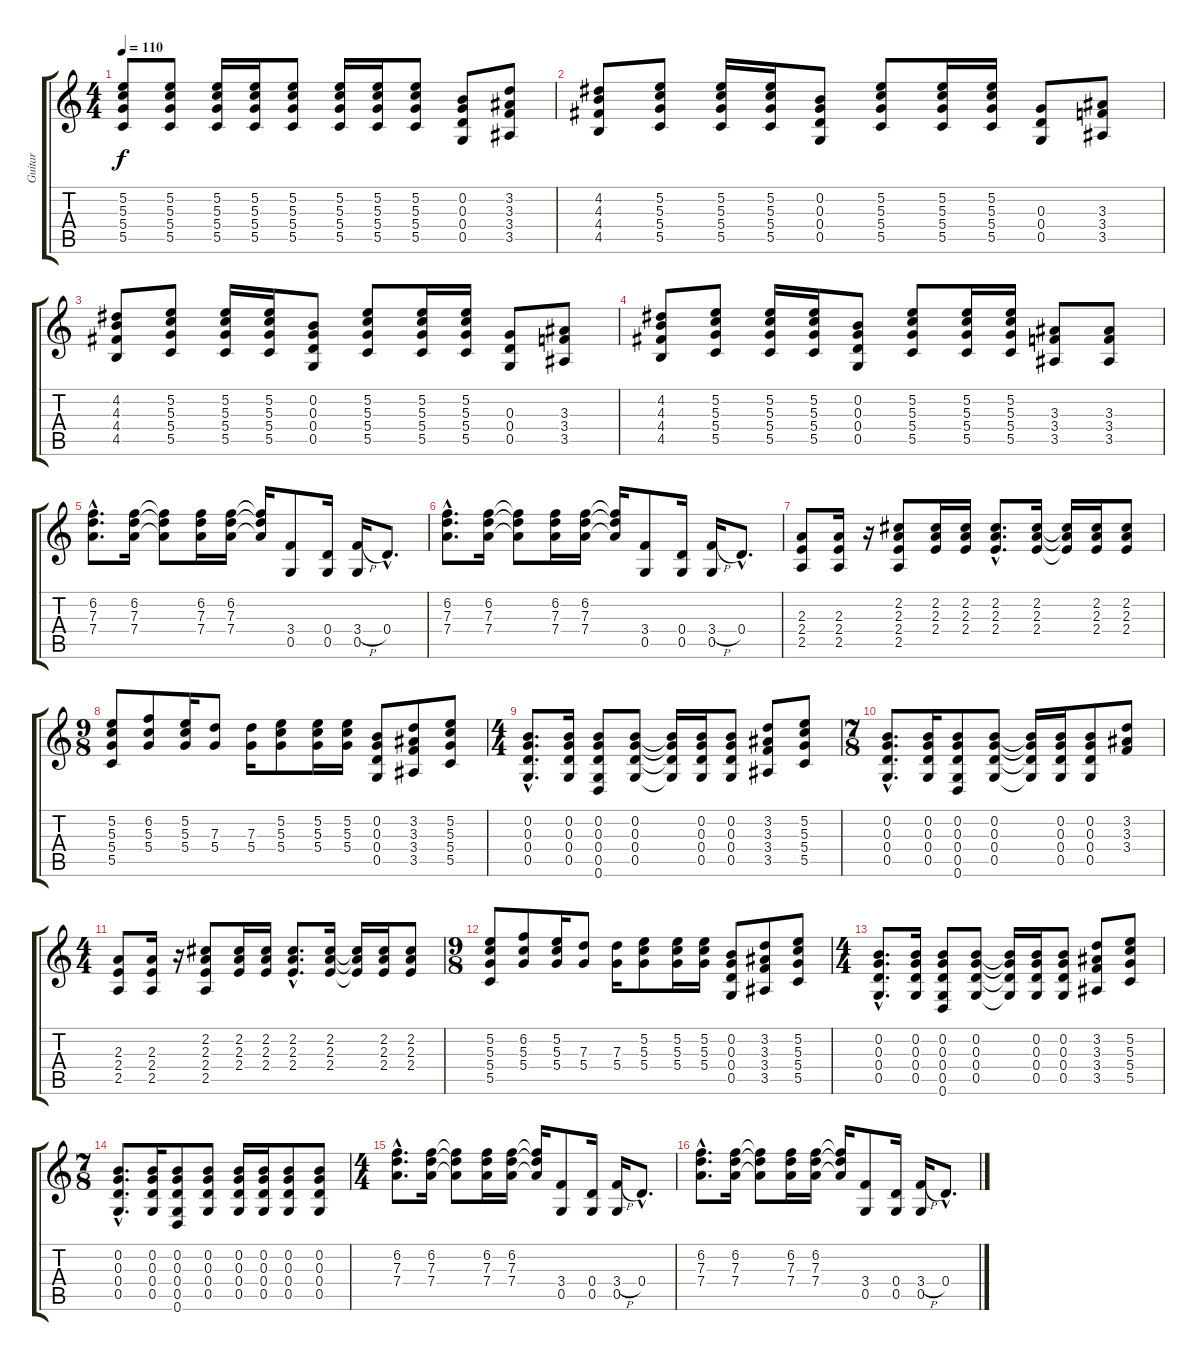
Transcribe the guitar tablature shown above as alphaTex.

\track ("Guitar" "Guitar") {instrument acousticguitarsteel}
\staff {score tabs}
\tuning (D4 B3 G3 D3 G2 D2) {hide}
\ts (4 4)
\tempo 110
\clef g2
\ks c
(5.2 5.3 5.4 5.5).8{dy f} (5.2 5.3 5.4 5.5).8 (5.2 5.3 5.4 5.5).16 (5.2 5.3 5.4 5.5).16 (5.2 5.3 5.4 5.5).8 (5.2 5.3 5.4 5.5).16 (5.2 5.3 5.4 5.5).16 (5.2 5.3 5.4 5.5).8 (0.2 0.3 0.4 0.5).8 (3.2 3.3 3.4 3.5).8 |
(4.2 4.3 4.4 4.5).8 (5.2 5.3 5.4 5.5).8 (5.2 5.3 5.4 5.5).16 (5.2 5.3 5.4 5.5).16 (0.2 0.3 0.4 0.5).8 (5.2 5.3 5.4 5.5).8 (5.2 5.3 5.4 5.5).16 (5.2 5.3 5.4 5.5).16 (0.3 0.4 0.5).8 (3.3 3.4 3.5).8 |
(4.2 4.3 4.4 4.5).8 (5.2 5.3 5.4 5.5).8 (5.2 5.3 5.4 5.5).16 (5.2 5.3 5.4 5.5).16 (0.2 0.3 0.4 0.5).8 (5.2 5.3 5.4 5.5).8 (5.2 5.3 5.4 5.5).16 (5.2 5.3 5.4 5.5).16 (0.3 0.4 0.5).8 (3.3 3.4 3.5).8 |
(4.2 4.3 4.4 4.5).8 (5.2 5.3 5.4 5.5).8 (5.2 5.3 5.4 5.5).16 (5.2 5.3 5.4 5.5).16 (0.2 0.3 0.4 0.5).8 (5.2 5.3 5.4 5.5).8 (5.2 5.3 5.4 5.5).16 (5.2 5.3 5.4 5.5).16 (3.3 3.4 3.5).8 (3.3 3.4 3.5).8 |
(6.2{hac} 7.3{hac} 7.4{hac}).8{d} (6.2 7.3 7.4).16 (6.2{t} 7.3{t} 7.4{t}).8 (6.2 7.3 7.4).16 (6.2 7.3 7.4).16 (6.2{t} 7.3{t} 7.4{t}).16 (3.4 0.5).8 (0.4 0.5).16 (3.4{h} 0.5).16 0.4{hac}.8{d} |
(6.2{hac} 7.3{hac} 7.4{hac}).8{d} (6.2 7.3 7.4).16 (6.2{t} 7.3{t} 7.4{t}).8 (6.2 7.3 7.4).16 (6.2 7.3 7.4).16 (6.2{t} 7.3{t} 7.4{t}).16 (3.4 0.5).8 (0.4 0.5).16 (3.4{h} 0.5).16 0.4{hac}.8{d} |
(2.3 2.4 2.5).8 (2.3 2.4 2.5).16 r.16 (2.2 2.3 2.4 2.5).8 (2.2 2.3 2.4).16 (2.2 2.3 2.4).16 (2.2{hac} 2.3{hac} 2.4{hac}).8{d} (2.2 2.3 2.4).16 (2.2{t} 2.3{t} 2.4{t}).16 (2.2 2.3 2.4).16 (2.2 2.3 2.4).8 |
\ts (9 8)
(5.2 5.3 5.4 5.5).8 (6.2 5.3 5.4).8 (5.2 5.3 5.4).16 (7.3 5.4).8 (7.3 5.4).16 (5.2 5.3 5.4).8 (5.2 5.3 5.4).16 (5.2 5.3 5.4).16 (0.2 0.3 0.4 0.5).8 (3.2 3.3 3.4 3.5).8 (5.2 5.3 5.4 5.5).8 |
\ts (4 4)
(0.2{hac} 0.3{hac} 0.4{hac} 0.5{hac}).8{d} (0.2 0.3 0.4 0.5).16 (0.2 0.3 0.4 0.5 0.6).8 (0.2 0.3 0.4 0.5).8 (0.2{t} 0.3{t} 0.4{t} 0.5{t}).16 (0.2 0.3 0.4 0.5).16 (0.2 0.3 0.4 0.5).8 (3.2 3.3 3.4 3.5).8 (5.2 5.3 5.4 5.5).8 |
\ts (7 8)
(0.2{hac} 0.3{hac} 0.4{hac} 0.5{hac}).8{d} (0.2 0.3 0.4 0.5).16 (0.2 0.3 0.4 0.5 0.6).8 (0.2 0.3 0.4 0.5).8 (0.2{t} 0.3{t} 0.4{t} 0.5{t}).16 (0.2 0.3 0.4 0.5).16 (0.2 0.3 0.4 0.5).8 (3.2 3.3 3.4).8 |
\ts (4 4)
(2.3 2.4 2.5).8 (2.3 2.4 2.5).16 r.16 (2.2 2.3 2.4 2.5).8 (2.2 2.3 2.4).16 (2.2 2.3 2.4).16 (2.2{hac} 2.3{hac} 2.4{hac}).8{d} (2.2 2.3 2.4).16 (2.2{t} 2.3{t} 2.4{t}).16 (2.2 2.3 2.4).16 (2.2 2.3 2.4).8 |
\ts (9 8)
(5.2 5.3 5.4 5.5).8 (6.2 5.3 5.4).8 (5.2 5.3 5.4).16 (7.3 5.4).8 (7.3 5.4).16 (5.2 5.3 5.4).8 (5.2 5.3 5.4).16 (5.2 5.3 5.4).16 (0.2 0.3 0.4 0.5).8 (3.2 3.3 3.4 3.5).8 (5.2 5.3 5.4 5.5).8 |
\ts (4 4)
(0.2{hac} 0.3{hac} 0.4{hac} 0.5{hac}).8{d} (0.2 0.3 0.4 0.5).16 (0.2 0.3 0.4 0.5 0.6).8 (0.2 0.3 0.4 0.5).8 (0.2{t} 0.3{t} 0.4{t} 0.5{t}).16 (0.2 0.3 0.4 0.5).16 (0.2 0.3 0.4 0.5).8 (3.2 3.3 3.4 3.5).8 (5.2 5.3 5.4 5.5).8 |
\ts (7 8)
(0.2{hac} 0.3{hac} 0.4{hac} 0.5{hac}).8{d} (0.2 0.3 0.4 0.5).16 (0.2 0.3 0.4 0.5 0.6).8 (0.2 0.3 0.4 0.5).8 (0.2 0.3 0.4 0.5).16 (0.2 0.3 0.4 0.5).16 (0.2 0.3 0.4 0.5).8 (0.2 0.3 0.4 0.5).8 |
\ts (4 4)
(6.2{hac} 7.3{hac} 7.4{hac}).8{d} (6.2 7.3 7.4).16 (6.2{t} 7.3{t} 7.4{t}).8 (6.2 7.3 7.4).16 (6.2 7.3 7.4).16 (6.2{t} 7.3{t} 7.4{t}).16 (3.4 0.5).8 (0.4 0.5).16 (3.4{h} 0.5).16 0.4{hac}.8{d} |
(6.2{hac} 7.3{hac} 7.4{hac}).8{d} (6.2 7.3 7.4).16 (6.2{t} 7.3{t} 7.4{t}).8 (6.2 7.3 7.4).16 (6.2 7.3 7.4).16 (6.2{t} 7.3{t} 7.4{t}).16 (3.4 0.5).8 (0.4 0.5).16 (3.4{h} 0.5).16 0.4{hac}.8{d}
